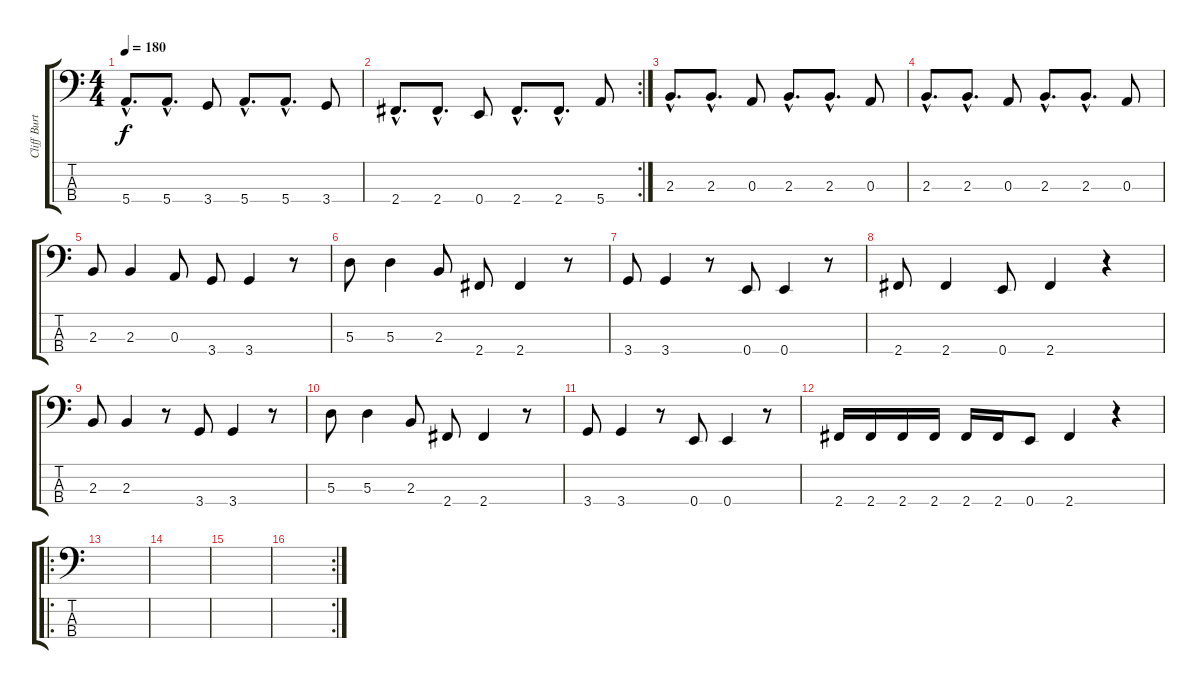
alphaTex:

\track ("Cliff Burton" "Cliff Burt") {instrument electricbassfinger}
\staff {score tabs}
\tuning (G2 D2 A1 E1) {hide}
\ts (4 4)
\tempo 180
\clef f4
\ks c
5.4{hac}.8{d dy f} 5.4{hac}.8{d} 3.4.8 5.4{hac}.8{d} 5.4{hac}.8{d} 3.4.8 |
\rc 2
2.4{hac}.8{d} 2.4{hac}.8{d} 0.4.8 2.4{hac}.8{d} 2.4{hac}.8{d} 5.4.8 |
2.3{hac}.8{d} 2.3{hac}.8{d} 0.3.8 2.3{hac}.8{d} 2.3{hac}.8{d} 0.3.8 |
2.3{hac}.8{d} 2.3{hac}.8{d} 0.3.8 2.3{hac}.8{d} 2.3{hac}.8{d} 0.3.8 |
2.3.8 2.3.4 0.3.8 3.4.8 3.4.4 r.8 |
5.3.8 5.3.4 2.3.8 2.4.8 2.4.4 r.8 |
3.4.8 3.4.4 r.8 0.4.8 0.4.4 r.8 |
2.4.8 2.4.4 0.4.8 2.4.4 r.4 |
2.3.8 2.3.4 r.8 3.4.8 3.4.4 r.8 |
5.3.8 5.3.4 2.3.8 2.4.8 2.4.4 r.8 |
3.4.8 3.4.4 r.8 0.4.8 0.4.4 r.8 |
2.4.16 2.4.16 2.4.16 2.4.16 2.4.16 2.4.16 0.4.8 2.4.4 r.4 |
\ro
|
|
|
\rc 2
